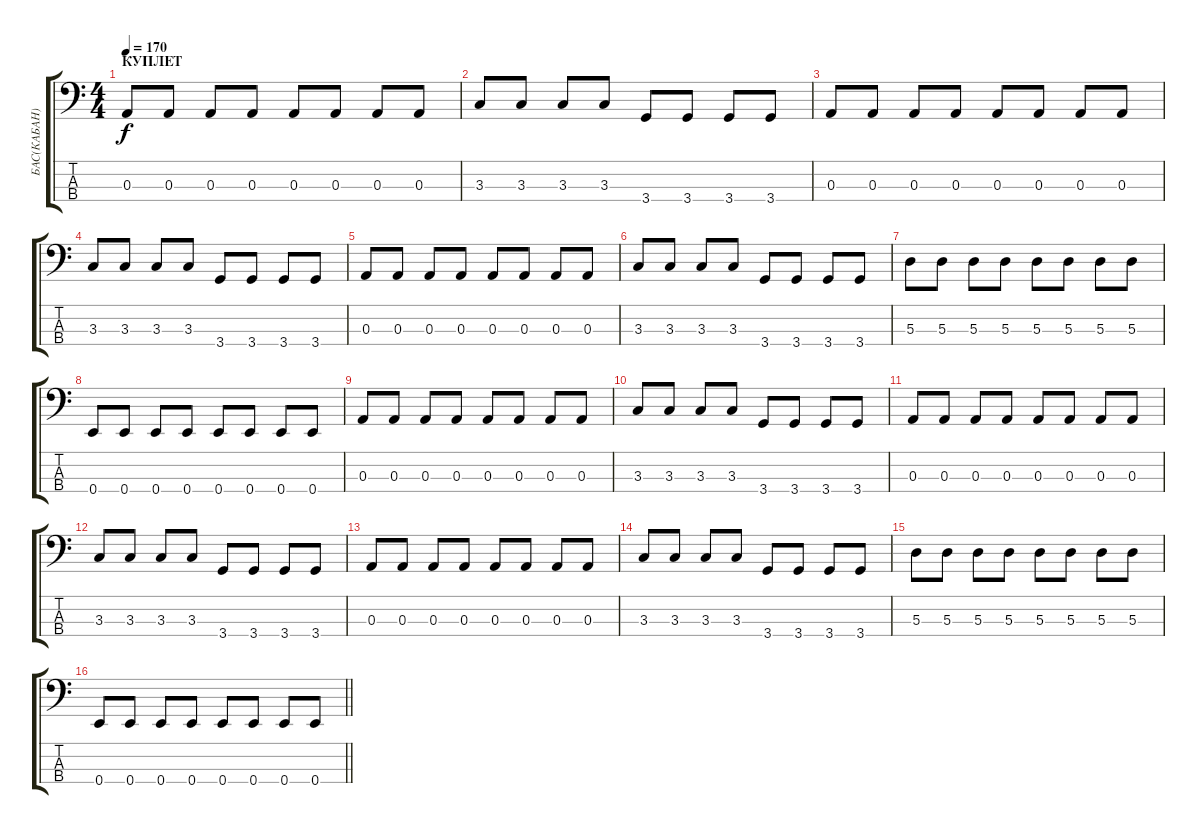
\track ("БАС(КАБАН)" "БАС(КАБАН)") {instrument electricbassfinger}
\staff {score tabs}
\tuning (G2 D2 A1 E1) {hide}
\ts (4 4)
\section ("" "КУПЛЕТ")
\tempo 170
\clef f4
\ks c
0.3.8{dy f} 0.3.8 0.3.8 0.3.8 0.3.8 0.3.8 0.3.8 0.3.8 |
3.3.8 3.3.8 3.3.8 3.3.8 3.4.8 3.4.8 3.4.8 3.4.8 |
0.3.8 0.3.8 0.3.8 0.3.8 0.3.8 0.3.8 0.3.8 0.3.8 |
3.3.8 3.3.8 3.3.8 3.3.8 3.4.8 3.4.8 3.4.8 3.4.8 |
0.3.8 0.3.8 0.3.8 0.3.8 0.3.8 0.3.8 0.3.8 0.3.8 |
3.3.8 3.3.8 3.3.8 3.3.8 3.4.8 3.4.8 3.4.8 3.4.8 |
5.3.8 5.3.8 5.3.8 5.3.8 5.3.8 5.3.8 5.3.8 5.3.8 |
0.4.8 0.4.8 0.4.8 0.4.8 0.4.8 0.4.8 0.4.8 0.4.8 |
0.3.8 0.3.8 0.3.8 0.3.8 0.3.8 0.3.8 0.3.8 0.3.8 |
3.3.8 3.3.8 3.3.8 3.3.8 3.4.8 3.4.8 3.4.8 3.4.8 |
0.3.8 0.3.8 0.3.8 0.3.8 0.3.8 0.3.8 0.3.8 0.3.8 |
3.3.8 3.3.8 3.3.8 3.3.8 3.4.8 3.4.8 3.4.8 3.4.8 |
0.3.8 0.3.8 0.3.8 0.3.8 0.3.8 0.3.8 0.3.8 0.3.8 |
3.3.8 3.3.8 3.3.8 3.3.8 3.4.8 3.4.8 3.4.8 3.4.8 |
5.3.8 5.3.8 5.3.8 5.3.8 5.3.8 5.3.8 5.3.8 5.3.8 |
\barLineRight lightlight
0.4.8 0.4.8 0.4.8 0.4.8 0.4.8 0.4.8 0.4.8 0.4.8
